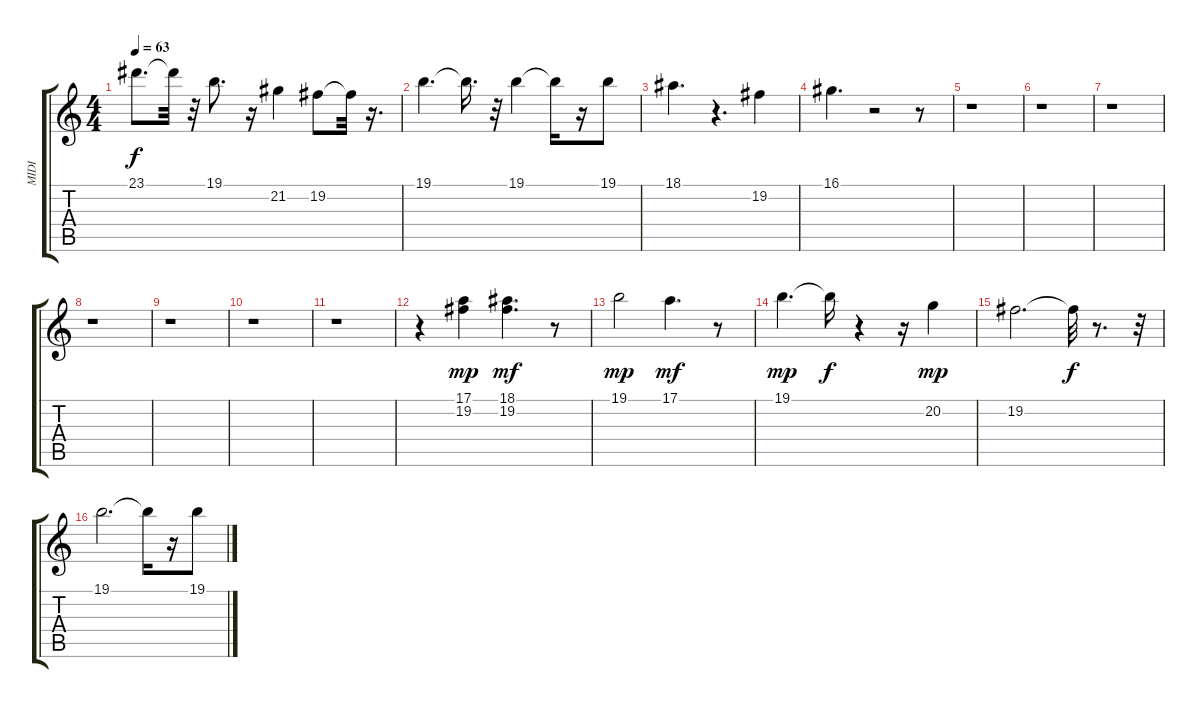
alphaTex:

\track ("MIDI" "MIDI") {instrument musicbox}
\staff {score tabs}
\tuning (E4 B3 G3 D3 A2 E2) {hide}
\ts (4 4)
\tempo 63
\clef g2
\ks c
23.1.8{d dy f} 23.1{t}.32 r.32 19.1.8{d} r.16 21.2.4 19.2.8 19.2{t}.32 r.16{d} |
19.1.4{d} 19.1{t}.16{d} r.32 19.1.4 19.1{t}.16 r.16 19.1.8 |
18.1.4{d} r.4{d} 19.2.4 |
16.1.4{d} r.2 r.8 |
r.1 |
r.1 |
r.1 |
r.1 |
r.1 |
r.1 |
r.1 |
r.4 (17.1 19.2).4{dy mp} (18.1 19.2).4{d dy mf} r.8 |
19.1.2{dy mp} 17.1.4{d dy mf} r.8 |
19.1.4{d dy mp} 19.1{t}.16{dy f} r.4 r.16 20.2.4{dy mp} |
19.2.2{d} 19.2{t}.32{dy f} r.8{d} r.32 |
19.1.2{d} 19.1{t}.16 r.16 19.1.8
